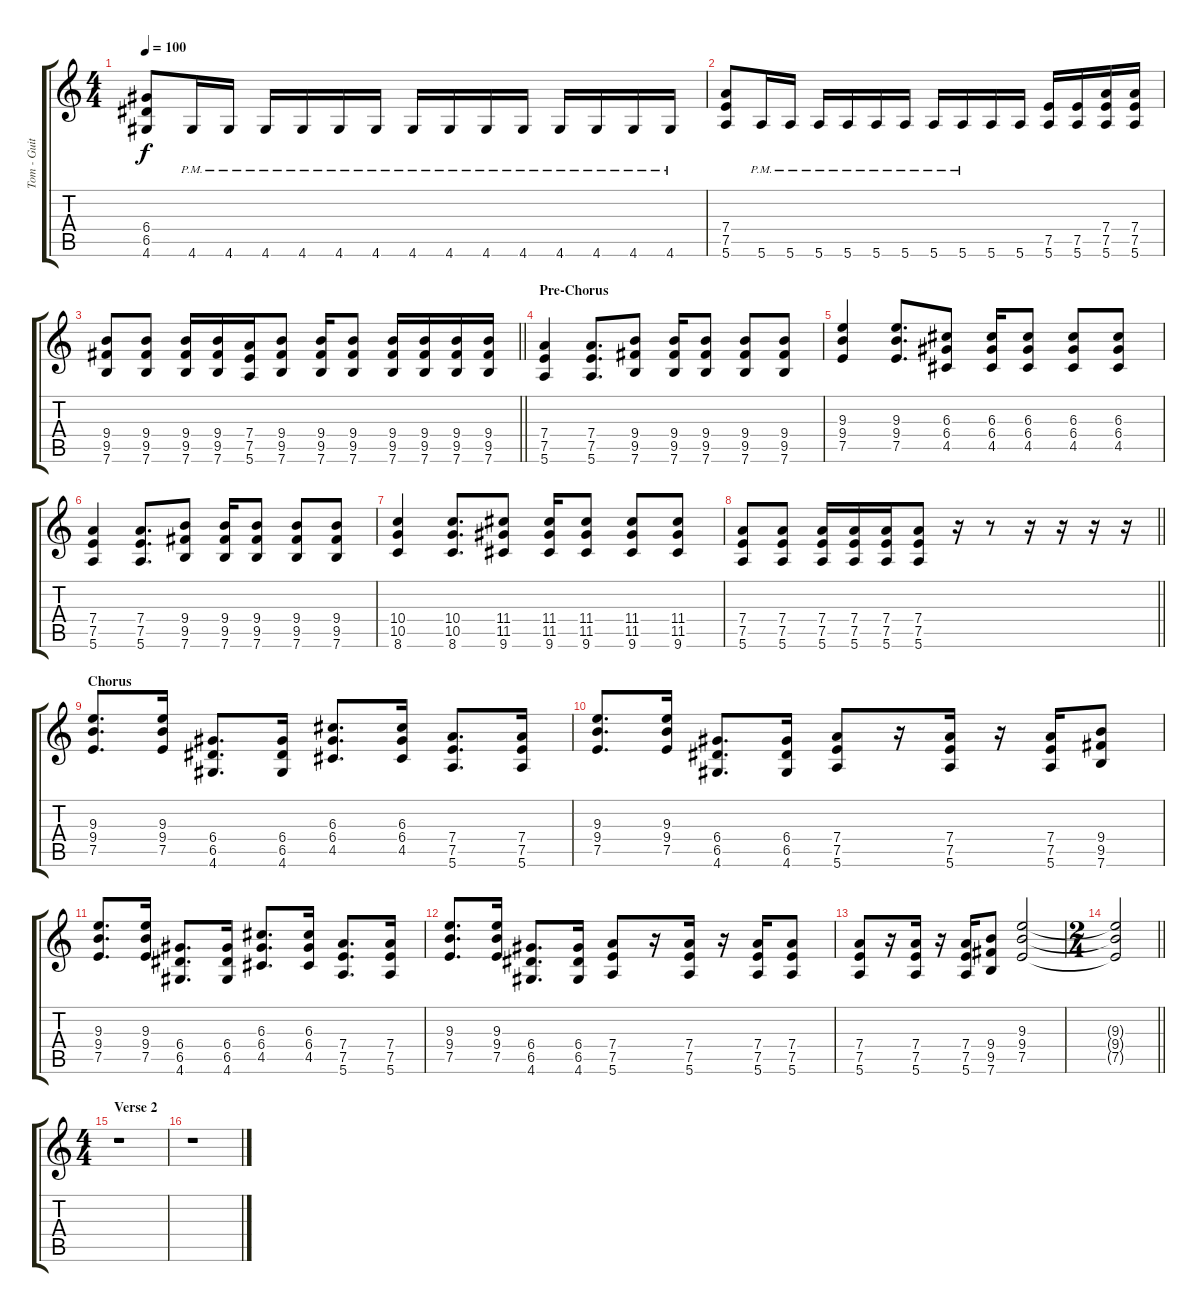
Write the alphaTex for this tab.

\track ("Tom - Guitar" "Tom - Guit") {instrument overdrivenguitar}
\staff {score tabs}
\tuning (E4 B3 G3 D3 A2 E2) {hide}
\ts (4 4)
\tempo 100
\clef g2
\ks c
(6.4 6.5 4.6).8{dy f} 4.6{pm}.16 4.6{pm}.16 4.6{pm}.16 4.6{pm}.16 4.6{pm}.16 4.6{pm}.16 4.6{pm}.16 4.6{pm}.16 4.6{pm}.16 4.6{pm}.16 4.6{pm}.16 4.6{pm}.16 4.6{pm}.16 4.6{pm}.16 |
(7.4 7.5 5.6).8 5.6{pm}.16 5.6{pm}.16 5.6{pm}.16 5.6{pm}.16 5.6{pm}.16 5.6{pm}.16 5.6{pm}.16 5.6{pm}.16 5.6.16 5.6.16 (7.5 5.6).16 (7.5 5.6).16 (7.4 7.5 5.6).16 (7.4 7.5 5.6).16 |
\barLineRight lightlight
(9.4 9.5 7.6).8 (9.4 9.5 7.6).8 (9.4 9.5 7.6).16 (9.4 9.5 7.6).16 (7.4 7.5 5.6).16 (9.4 9.5 7.6).8 (9.4 9.5 7.6).16 (9.4 9.5 7.6).8 (9.4 9.5 7.6).16 (9.4 9.5 7.6).16 (9.4 9.5 7.6).16 (9.4 9.5 7.6).16 |
\section ("" "Pre-Chorus")
(7.4 7.5 5.6).4 (7.4 7.5 5.6).8{d} (9.4 9.5 7.6).8 (9.4 9.5 7.6).16 (9.4 9.5 7.6).8 (9.4 9.5 7.6).8 (9.4 9.5 7.6).8 |
(9.3 9.4 7.5).4 (9.3 9.4 7.5).8{d} (6.3 6.4 4.5).8 (6.3 6.4 4.5).16 (6.3 6.4 4.5).8 (6.3 6.4 4.5).8 (6.3 6.4 4.5).8 |
(7.4 7.5 5.6).4 (7.4 7.5 5.6).8{d} (9.4 9.5 7.6).8 (9.4 9.5 7.6).16 (9.4 9.5 7.6).8 (9.4 9.5 7.6).8 (9.4 9.5 7.6).8 |
(10.4 10.5 8.6).4 (10.4 10.5 8.6).8{d} (11.4 11.5 9.6).8 (11.4 11.5 9.6).16 (11.4 11.5 9.6).8 (11.4 11.5 9.6).8 (11.4 11.5 9.6).8 |
\barLineRight lightlight
(7.4 7.5 5.6).8 (7.4 7.5 5.6).8 (7.4 7.5 5.6).16 (7.4 7.5 5.6).16 (7.4 7.5 5.6).16 (7.4 7.5 5.6).8 r.16 r.8 r.16 r.16 r.16 r.16 |
\section ("" "Chorus")
(9.3 9.4 7.5).8{d} (9.3 9.4 7.5).16 (6.4 6.5 4.6).8{d} (6.4 6.5 4.6).16 (6.3 6.4 4.5).8{d} (6.3 6.4 4.5).16 (7.4 7.5 5.6).8{d} (7.4 7.5 5.6).16 |
(9.3 9.4 7.5).8{d} (9.3 9.4 7.5).16 (6.4 6.5 4.6).8{d} (6.4 6.5 4.6).16 (7.4 7.5 5.6).8 r.16 (7.4 7.5 5.6).16 r.16 (7.4 7.5 5.6).16 (9.4 9.5 7.6).8 |
(9.3 9.4 7.5).8{d} (9.3 9.4 7.5).16 (6.4 6.5 4.6).8{d} (6.4 6.5 4.6).16 (6.3 6.4 4.5).8{d} (6.3 6.4 4.5).16 (7.4 7.5 5.6).8{d} (7.4 7.5 5.6).16 |
(9.3 9.4 7.5).8{d} (9.3 9.4 7.5).16 (6.4 6.5 4.6).8{d} (6.4 6.5 4.6).16 (7.4 7.5 5.6).8 r.16 (7.4 7.5 5.6).16 r.16 (7.4 7.5 5.6).16 (7.4 7.5 5.6).8 |
(7.4 7.5 5.6).8 r.16 (7.4 7.5 5.6).16 r.16 (7.4 7.5 5.6).16 (9.4 9.5 7.6).8 (9.3 9.4 7.5).2 |
\ts (2 4)
\barLineRight lightlight
(9.3{t} 9.4{t} 7.5{t}).2 |
\ts (4 4)
\section ("" "Verse 2")
r.1 |
r.1
